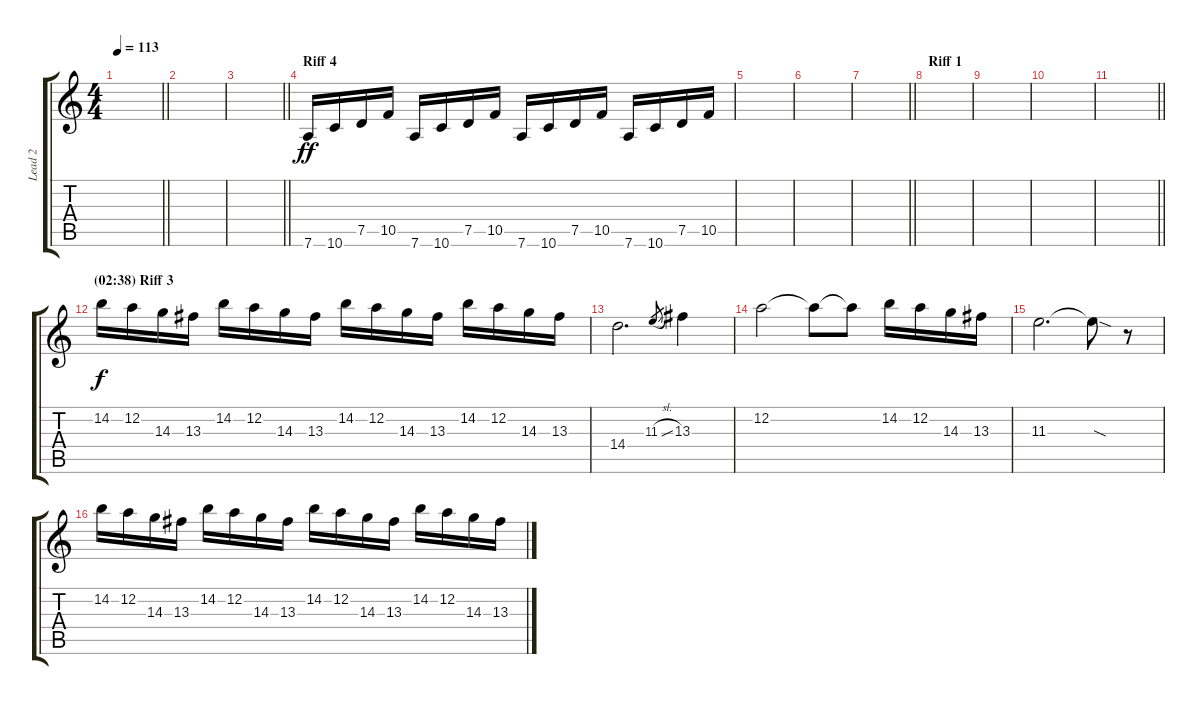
\track ("Lead 2" "Lead 2") {instrument overdrivenguitar}
\staff {score tabs}
\tuning (D4 A3 F3 C3 G2 D2) {hide}
\ts (4 4)
\tempo 113
\clef g2
\barLineRight lightlight
\ks c
|
|
\barLineRight lightlight
|
\section ("" "Riff 4")
7.6.16{dy ff} 10.6.16 7.5.16 10.5.16 7.6.16 10.6.16 7.5.16 10.5.16 7.6.16 10.6.16 7.5.16 10.5.16 7.6.16 10.6.16 7.5.16 10.5.16 |
|
|
\barLineRight lightlight
|
\section ("" "Riff 1")
|
|
|
\barLineRight lightlight
|
\section ("" "(02:38) Riff 3")
14.2.16{dy f} 12.2.16 14.3.16 13.3.16 14.2.16 12.2.16 14.3.16 13.3.16 14.2.16 12.2.16 14.3.16 13.3.16 14.2.16 12.2.16 14.3.16 13.3.16 |
14.4.2{d} 11.3{sl}.8{gr} 13.3.4 |
12.2.2 12.2{t}.8 12.2{t}.8 14.2.16 12.2.16 14.3.16 13.3.16 |
11.3.2{d} 11.3{sod t}.8 r.8 |
14.2.16 12.2.16 14.3.16 13.3.16 14.2.16 12.2.16 14.3.16 13.3.16 14.2.16 12.2.16 14.3.16 13.3.16 14.2.16 12.2.16 14.3.16 13.3.16
